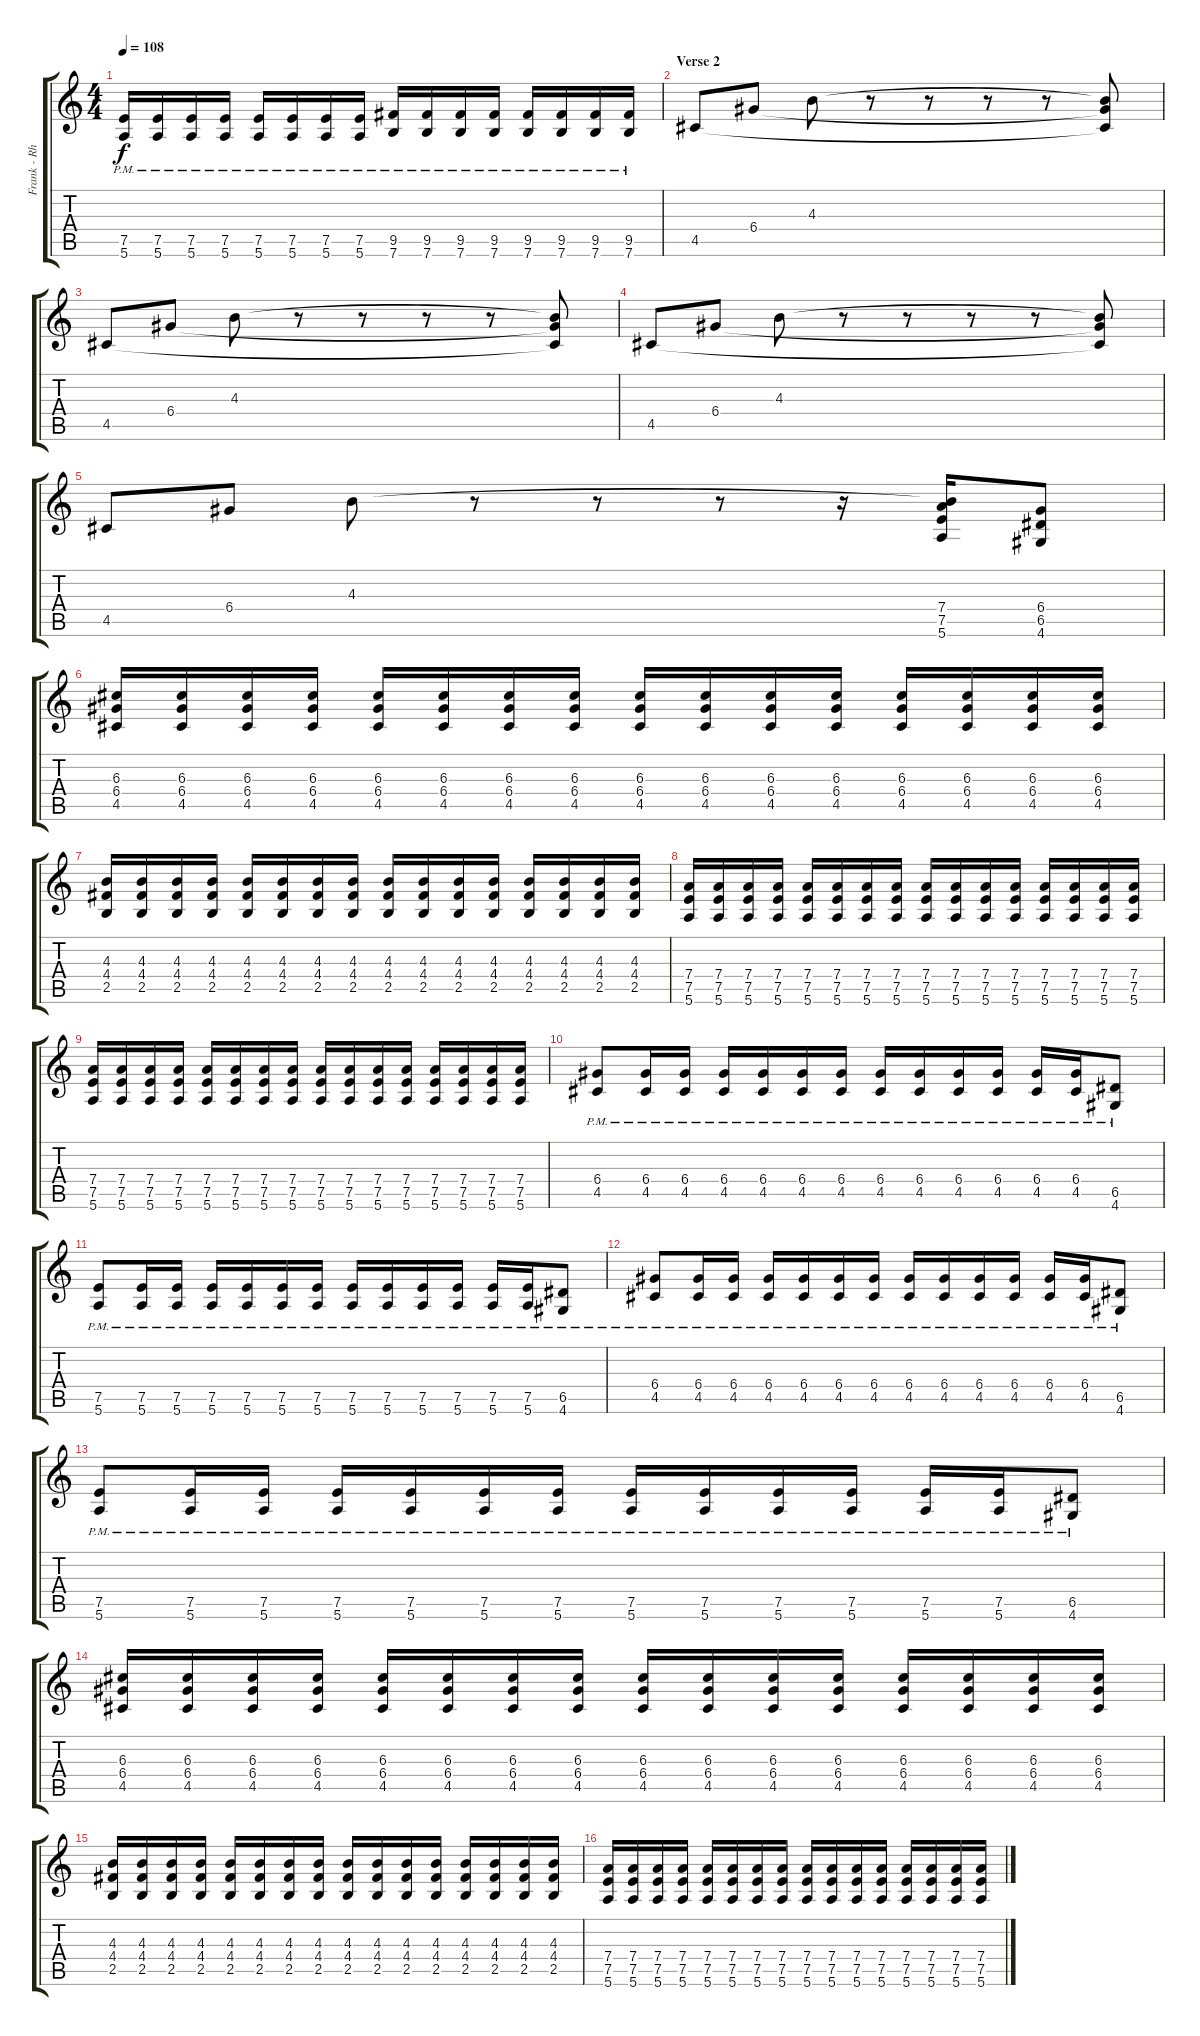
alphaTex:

\track ("Frank - Rhythm Guitar" "Frank - Rh") {instrument distortionguitar}
\staff {score tabs}
\tuning (E4 B3 G3 D3 A2 E2) {hide}
\ts (4 4)
\tempo 108
\clef g2
\ks c
(7.5{pm} 5.6{pm}).16{dy f} (7.5{pm} 5.6{pm}).16 (7.5{pm} 5.6{pm}).16 (7.5{pm} 5.6{pm}).16 (7.5{pm} 5.6{pm}).16 (7.5{pm} 5.6{pm}).16 (7.5{pm} 5.6{pm}).16 (7.5{pm} 5.6{pm}).16 (9.5{pm} 7.6{pm}).16 (9.5{pm} 7.6{pm}).16 (9.5{pm} 7.6{pm}).16 (9.5{pm} 7.6{pm}).16 (9.5{pm} 7.6{pm}).16 (9.5{pm} 7.6{pm}).16 (9.5{pm} 7.6{pm}).16 (9.5{pm} 7.6{pm}).16 |
\section ("" "Verse 2")
4.5.8{volume 11 instrument electricguitarclean} 6.4.8 4.3.8 r.8 r.8 r.8 r.8 (4.3{t} 6.4{t} 4.5{t}).8 |
4.5.8 6.4.8 4.3.8 r.8 r.8 r.8 r.8 (4.3{t} 6.4{t} 4.5{t}).8 |
4.5.8 6.4.8 4.3.8 r.8 r.8 r.8 r.8 (4.3{t} 6.4{t} 4.5{t}).8 |
4.5.8 6.4.8 4.3.8 r.8 r.8 r.8 r.16 (4.3{t} 7.4 7.5 5.6).16{volume 15 instrument distortionguitar} (6.4 6.5 4.6).8 |
(6.3 6.4 4.5).16 (6.3 6.4 4.5).16 (6.3 6.4 4.5).16 (6.3 6.4 4.5).16 (6.3 6.4 4.5).16 (6.3 6.4 4.5).16 (6.3 6.4 4.5).16 (6.3 6.4 4.5).16 (6.3 6.4 4.5).16 (6.3 6.4 4.5).16 (6.3 6.4 4.5).16 (6.3 6.4 4.5).16 (6.3 6.4 4.5).16 (6.3 6.4 4.5).16 (6.3 6.4 4.5).16 (6.3 6.4 4.5).16 |
(4.3 4.4 2.5).16 (4.3 4.4 2.5).16 (4.3 4.4 2.5).16 (4.3 4.4 2.5).16 (4.3 4.4 2.5).16 (4.3 4.4 2.5).16 (4.3 4.4 2.5).16 (4.3 4.4 2.5).16 (4.3 4.4 2.5).16 (4.3 4.4 2.5).16 (4.3 4.4 2.5).16 (4.3 4.4 2.5).16 (4.3 4.4 2.5).16 (4.3 4.4 2.5).16 (4.3 4.4 2.5).16 (4.3 4.4 2.5).16 |
(7.4 7.5 5.6).16 (7.4 7.5 5.6).16 (7.4 7.5 5.6).16 (7.4 7.5 5.6).16 (7.4 7.5 5.6).16 (7.4 7.5 5.6).16 (7.4 7.5 5.6).16 (7.4 7.5 5.6).16 (7.4 7.5 5.6).16 (7.4 7.5 5.6).16 (7.4 7.5 5.6).16 (7.4 7.5 5.6).16 (7.4 7.5 5.6).16 (7.4 7.5 5.6).16 (7.4 7.5 5.6).16 (7.4 7.5 5.6).16 |
(7.4 7.5 5.6).16 (7.4 7.5 5.6).16 (7.4 7.5 5.6).16 (7.4 7.5 5.6).16 (7.4 7.5 5.6).16 (7.4 7.5 5.6).16 (7.4 7.5 5.6).16 (7.4 7.5 5.6).16 (7.4 7.5 5.6).16 (7.4 7.5 5.6).16 (7.4 7.5 5.6).16 (7.4 7.5 5.6).16 (7.4 7.5 5.6).16 (7.4 7.5 5.6).16 (7.4 7.5 5.6).16 (7.4 7.5 5.6).16 |
(6.4{pm} 4.5{pm}).8 (6.4{pm} 4.5{pm}).16 (6.4{pm} 4.5{pm}).16 (6.4{pm} 4.5{pm}).16 (6.4{pm} 4.5{pm}).16 (6.4{pm} 4.5{pm}).16 (6.4{pm} 4.5{pm}).16 (6.4{pm} 4.5{pm}).16 (6.4{pm} 4.5).16 (6.4{pm} 4.5{pm}).16 (6.4 4.5{pm}).16 (6.4 4.5{pm}).16 (6.4{pm} 4.5{pm}).16 (6.5{pm} 4.6{pm}).8 |
(7.5{pm} 5.6{pm}).8 (7.5{pm} 5.6{pm}).16 (7.5{pm} 5.6{pm}).16 (7.5{pm} 5.6{pm}).16 (7.5{pm} 5.6{pm}).16 (7.5{pm} 5.6{pm}).16 (7.5{pm} 5.6{pm}).16 (7.5{pm} 5.6{pm}).16 (7.5{pm} 5.6{pm}).16 (7.5{pm} 5.6{pm}).16 (7.5{pm} 5.6{pm}).16 (7.5{pm} 5.6{pm}).16 (7.5{pm} 5.6{pm}).16 (6.5{pm} 4.6{pm}).8 |
(6.4{pm} 4.5{pm}).8 (6.4{pm} 4.5{pm}).16 (6.4{pm} 4.5{pm}).16 (6.4{pm} 4.5{pm}).16 (6.4{pm} 4.5{pm}).16 (6.4{pm} 4.5{pm}).16 (6.4{pm} 4.5{pm}).16 (6.4{pm} 4.5{pm}).16 (6.4{pm} 4.5{pm}).16 (6.4{pm} 4.5{pm}).16 (6.4{pm} 4.5{pm}).16 (6.4{pm} 4.5{pm}).16 (6.4{pm} 4.5{pm}).16 (6.5{pm} 4.6{pm}).8 |
(7.5{pm} 5.6{pm}).8 (7.5{pm} 5.6{pm}).16 (7.5{pm} 5.6{pm}).16 (7.5{pm} 5.6).16 (7.5{pm} 5.6{pm}).16 (7.5{pm} 5.6{pm}).16 (7.5{pm} 5.6{pm}).16 (7.5{pm} 5.6{pm}).16 (7.5{pm} 5.6{pm}).16 (7.5{pm} 5.6{pm}).16 (7.5{pm} 5.6{pm}).16 (7.5{pm} 5.6{pm}).16 (7.5{pm} 5.6{pm}).16 (6.5{pm} 4.6{pm}).8 |
(6.3 6.4 4.5).16 (6.3 6.4 4.5).16 (6.3 6.4 4.5).16 (6.3 6.4 4.5).16 (6.3 6.4 4.5).16 (6.3 6.4 4.5).16 (6.3 6.4 4.5).16 (6.3 6.4 4.5).16 (6.3 6.4 4.5).16 (6.3 6.4 4.5).16 (6.3 6.4 4.5).16 (6.3 6.4 4.5).16 (6.3 6.4 4.5).16 (6.3 6.4 4.5).16 (6.3 6.4 4.5).16 (6.3 6.4 4.5).16 |
(4.3 4.4 2.5).16 (4.3 4.4 2.5).16 (4.3 4.4 2.5).16 (4.3 4.4 2.5).16 (4.3 4.4 2.5).16 (4.3 4.4 2.5).16 (4.3 4.4 2.5).16 (4.3 4.4 2.5).16 (4.3 4.4 2.5).16 (4.3 4.4 2.5).16 (4.3 4.4 2.5).16 (4.3 4.4 2.5).16 (4.3 4.4 2.5).16 (4.3 4.4 2.5).16 (4.3 4.4 2.5).16 (4.3 4.4 2.5).16 |
(7.4 7.5 5.6).16 (7.4 7.5 5.6).16 (7.4 7.5 5.6).16 (7.4 7.5 5.6).16 (7.4 7.5 5.6).16 (7.4 7.5 5.6).16 (7.4 7.5 5.6).16 (7.4 7.5 5.6).16 (7.4 7.5 5.6).16 (7.4 7.5 5.6).16 (7.4 7.5 5.6).16 (7.4 7.5 5.6).16 (7.4 7.5 5.6).16 (7.4 7.5 5.6).16 (7.4 7.5 5.6).16 (7.4 7.5 5.6).16
